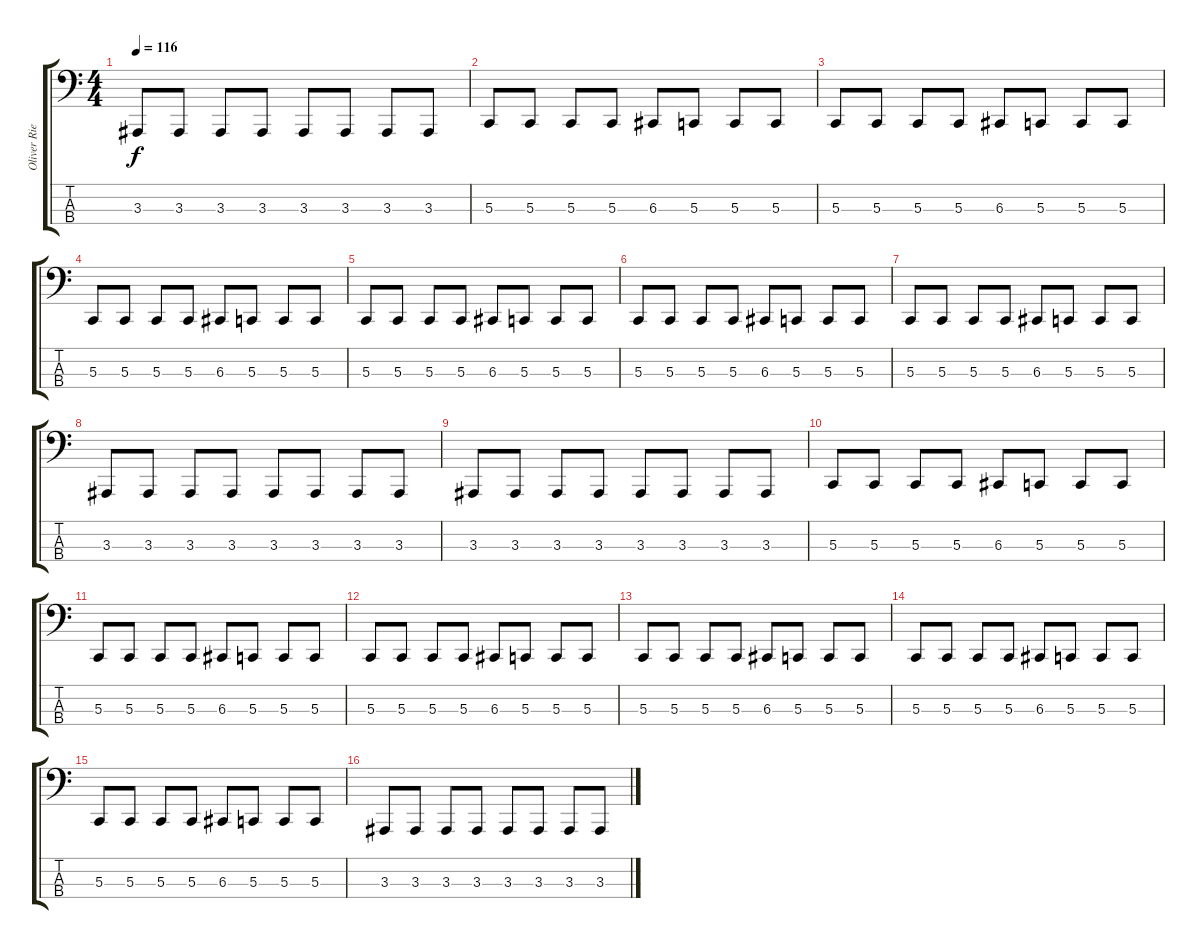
\track ("Oliver Riedel" "Oliver Rie") {instrument lead8bassandlead}
\staff {score tabs}
\tuning (F2 C2 G1 D1) {hide}
\ts (4 4)
\tempo 116
\clef f4
\ks c
3.3.8{dy f} 3.3.8 3.3.8 3.3.8 3.3.8 3.3.8 3.3.8 3.3.8 |
5.3.8 5.3.8 5.3.8 5.3.8 6.3.8 5.3.8 5.3.8 5.3.8 |
5.3.8 5.3.8 5.3.8 5.3.8 6.3.8 5.3.8 5.3.8 5.3.8 |
5.3.8{instrument electricbasspick} 5.3.8 5.3.8 5.3.8 6.3.8 5.3.8 5.3.8 5.3.8 |
5.3.8 5.3.8 5.3.8 5.3.8 6.3.8 5.3.8 5.3.8 5.3.8 |
5.3.8 5.3.8 5.3.8 5.3.8 6.3.8 5.3.8 5.3.8 5.3.8 |
5.3.8 5.3.8 5.3.8 5.3.8 6.3.8 5.3.8 5.3.8 5.3.8 |
3.3.8 3.3.8 3.3.8 3.3.8 3.3.8 3.3.8 3.3.8 3.3.8 |
3.3.8 3.3.8 3.3.8 3.3.8 3.3.8 3.3.8 3.3.8 3.3.8 |
5.3.8 5.3.8 5.3.8 5.3.8 6.3.8 5.3.8 5.3.8 5.3.8 |
5.3.8{instrument electricbasspick} 5.3.8 5.3.8 5.3.8 6.3.8 5.3.8 5.3.8 5.3.8 |
5.3.8{instrument electricbasspick} 5.3.8 5.3.8 5.3.8 6.3.8 5.3.8 5.3.8 5.3.8 |
5.3.8 5.3.8 5.3.8 5.3.8 6.3.8 5.3.8 5.3.8 5.3.8 |
5.3.8 5.3.8 5.3.8 5.3.8 6.3.8 5.3.8 5.3.8 5.3.8 |
5.3.8 5.3.8 5.3.8 5.3.8 6.3.8 5.3.8 5.3.8 5.3.8 |
3.3.8 3.3.8 3.3.8 3.3.8 3.3.8 3.3.8 3.3.8 3.3.8
